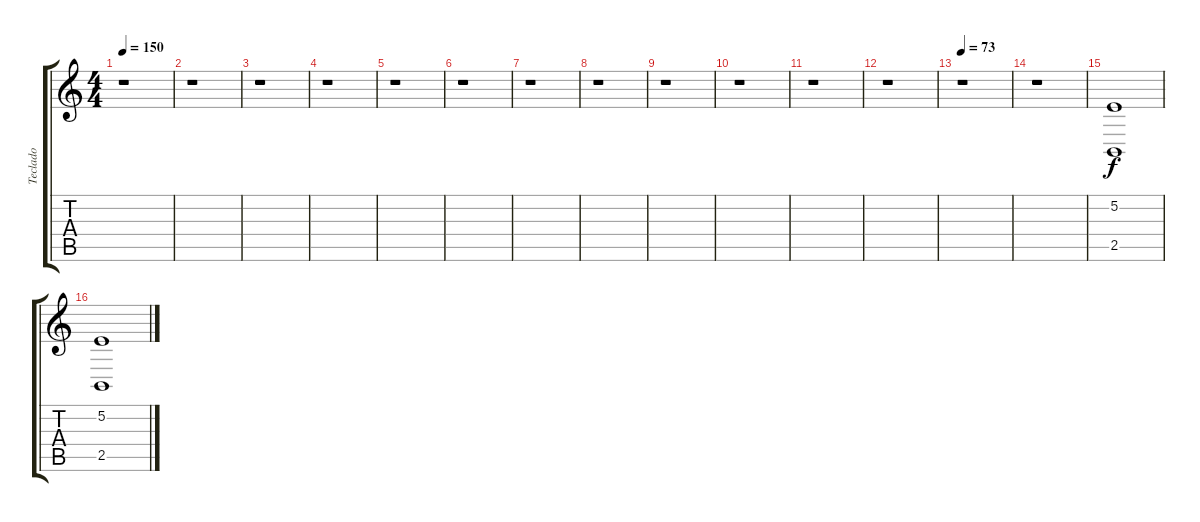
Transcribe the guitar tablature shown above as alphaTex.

\track ("Teclado" "Teclado") {instrument tubularbells}
\staff {score tabs}
\tuning (E4 B3 G3 D3 A2 E2) {hide}
\ts (4 4)
\tempo 150
\clef g2
\ks c
r.1{dy f} |
r.1 |
r.1 |
r.1 |
r.1 |
r.1 |
r.1 |
r.1 |
r.1 |
r.1 |
r.1 |
r.1 |
\tempo 73
r.1 |
r.1 |
(5.2 2.5).1 |
(5.2 2.5).1
